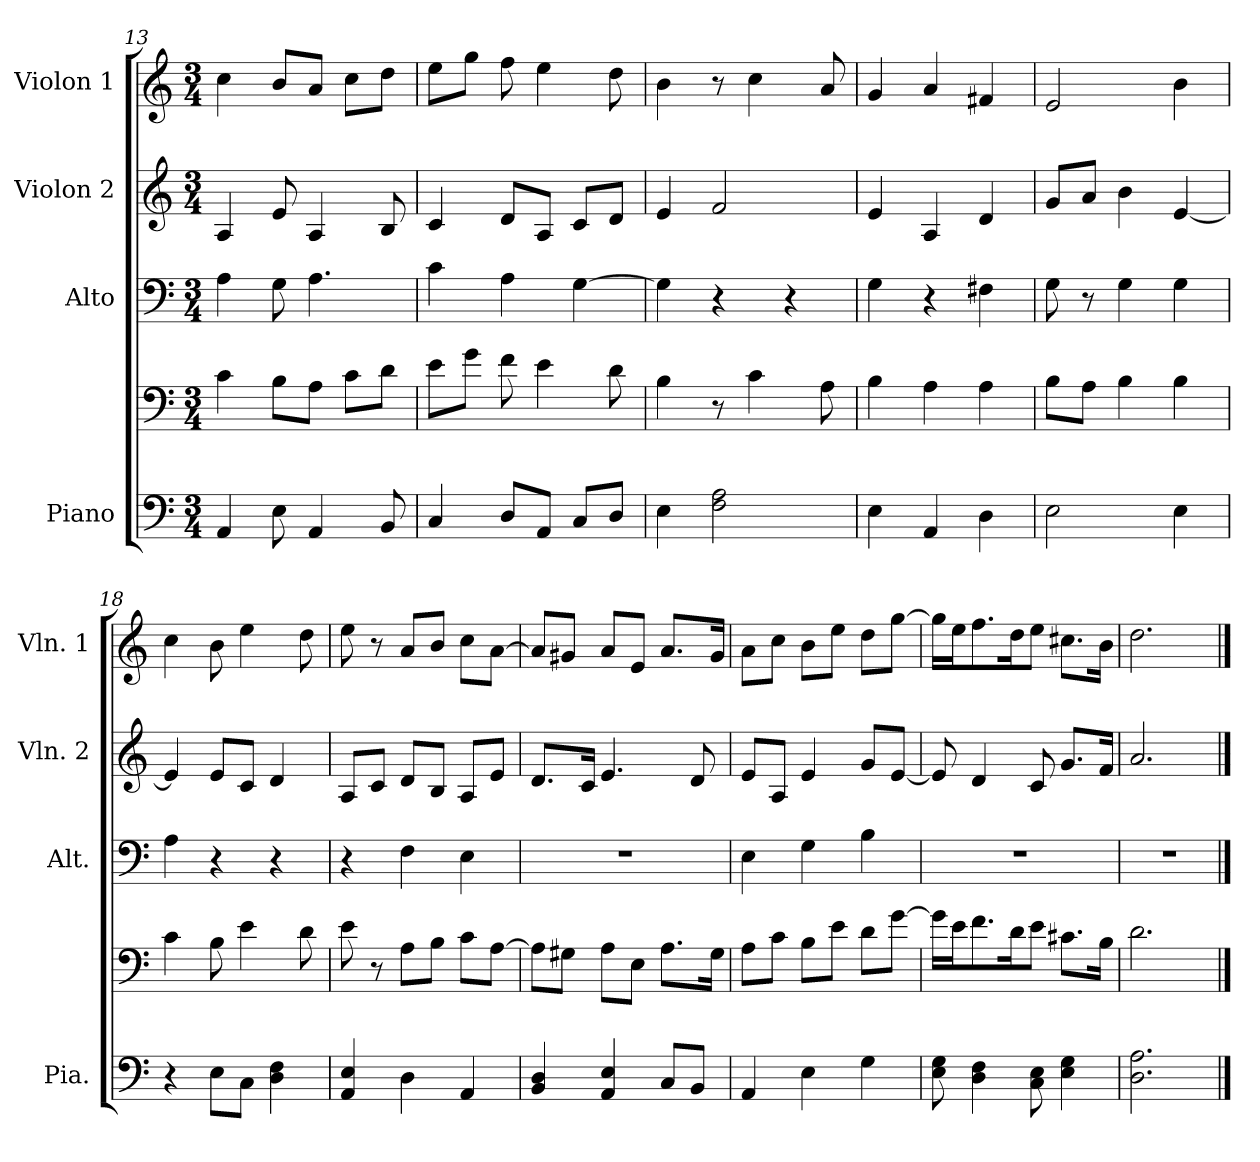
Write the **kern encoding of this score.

**kern	**kern	**kern	**kern	**kern
*part4	*part4	*part3	*part2	*part1
*staff5	*staff4	*staff3	*staff2	*staff1
*I"Piano	*	*I"Alto	*I"Violon 2	*I"Violon 1
*I'Pia.	*	*I'Alt.	*I'Vln. 2	*I'Vln. 1
*clefF4	*clefF4	*clefF4	*clefG2	*clefG2
*k[]	*k[]	*k[]	*k[]	*k[]
*M3/4	*M3/4	*M3/4	*M3/4	*M3/4
=13	=13	=13	=13	=13
4AA/	4c\	4A\	4A/	4cc\
8E\	8B\L	8G\	8e/	8b/L
4AA/	8A\J	4.A\	4A/	8a/J
.	8c\L	.	.	8cc\L
8BB/	8d\J	.	8B/	8dd\J
=14	=14	=14	=14	=14
4C/	8e\L	4c\	4c/	8ee\L
.	8g\J	.	.	8gg\J
8D/L	8f\	4A\	8d/L	8ff\
8AA/J	4e\	.	8A/J	4ee\
8C/L	.	[4G\	8c/L	.
8D/J	8d\	.	8d/J	8dd\
=15	=15	=15	=15	=15
4E\	4B\	4G\]	4e/	4b\
2F\ 2A\	8r	4r	2f/	8r
.	4c\	.	.	4cc\
.	.	4r	.	.
.	8A\	.	.	8a/
=16	=16	=16	=16	=16
4E\	4B\	4G\	4e/	4g/
4AA/	4A\	4r	4A/	4a/
4D\	4A\	4F#X\	4d/	4f#X/
=17	=17	=17	=17	=17
2E\	8B\L	8G\	8g/L	2e/
.	8A\J	8r	8a/J	.
.	4B\	4G\	4b\	.
4E\	4B\	4G\	[4e/	4b\
=18	=18	=18	=18	=18
4r	4c\	4A\	4e/]	4cc\
8E\L	8B\	4r	8e/L	8b\
8C\J	4e\	.	8c/J	4ee\
4D\ 4F\	.	4r	4d/	.
.	8d\	.	.	8dd\
=19	=19	=19	=19	=19
4AA/ 4E/	8e\	4r	8A/L	8ee\
.	8r	.	8c/J	8r
4D\	8A\L	4F\	8d/L	8a/L
.	8B\J	.	8B/J	8b/J
4AA/	8c\L	4E\	8A/L	8cc\L
.	[8A\J	.	8e/J	[8a\J
=20	=20	=20	=20	=20
4BB/ 4D/	8A\L]	2.r	8.d/L	8a/L]
.	8G#X\J	.	.	8g#X/J
.	.	.	16c/Jk	.
4AA/ 4E/	8A\L	.	4.e/	8a/L
.	8E\J	.	.	8e/J
8C/L	8.A\L	.	.	8.a/L
8BB/J	.	.	8d/	.
.	16G#\Jk	.	.	16g#/Jk
=21	=21	=21	=21	=21
4AA/	8A\L	4E\	8e/L	8a\L
.	8c\J	.	8A/J	8cc\J
4E\	8B\L	4G\	4e/	8b\L
.	8e\J	.	.	8ee\J
4G\	8d\L	4B\	8g/L	8dd\L
.	[8g\J	.	[8e/J	[8gg\J
=22	=22	=22	=22	=22
8E\ 8G\	16g\LL]	2.r	8e/]	16gg\LL]
.	16e\J	.	.	16ee\J
4D\ 4F\	8.f\	.	4d/	8.ff\
.	16d\K	.	.	16dd\K
8C\ 8E\	8e\J	.	8c/	8ee\J
4E\ 4G\	8.c#X\L	.	8.g/L	8.cc#X\L
.	16B\Jk	.	16f/Jk	16b\Jk
=23	=23	=23	=23	=23
2.D\ 2.A\	2.d\	2.r	2.a/	2.dd\
==	==	==	==	==
*-	*-	*-	*-	*-
